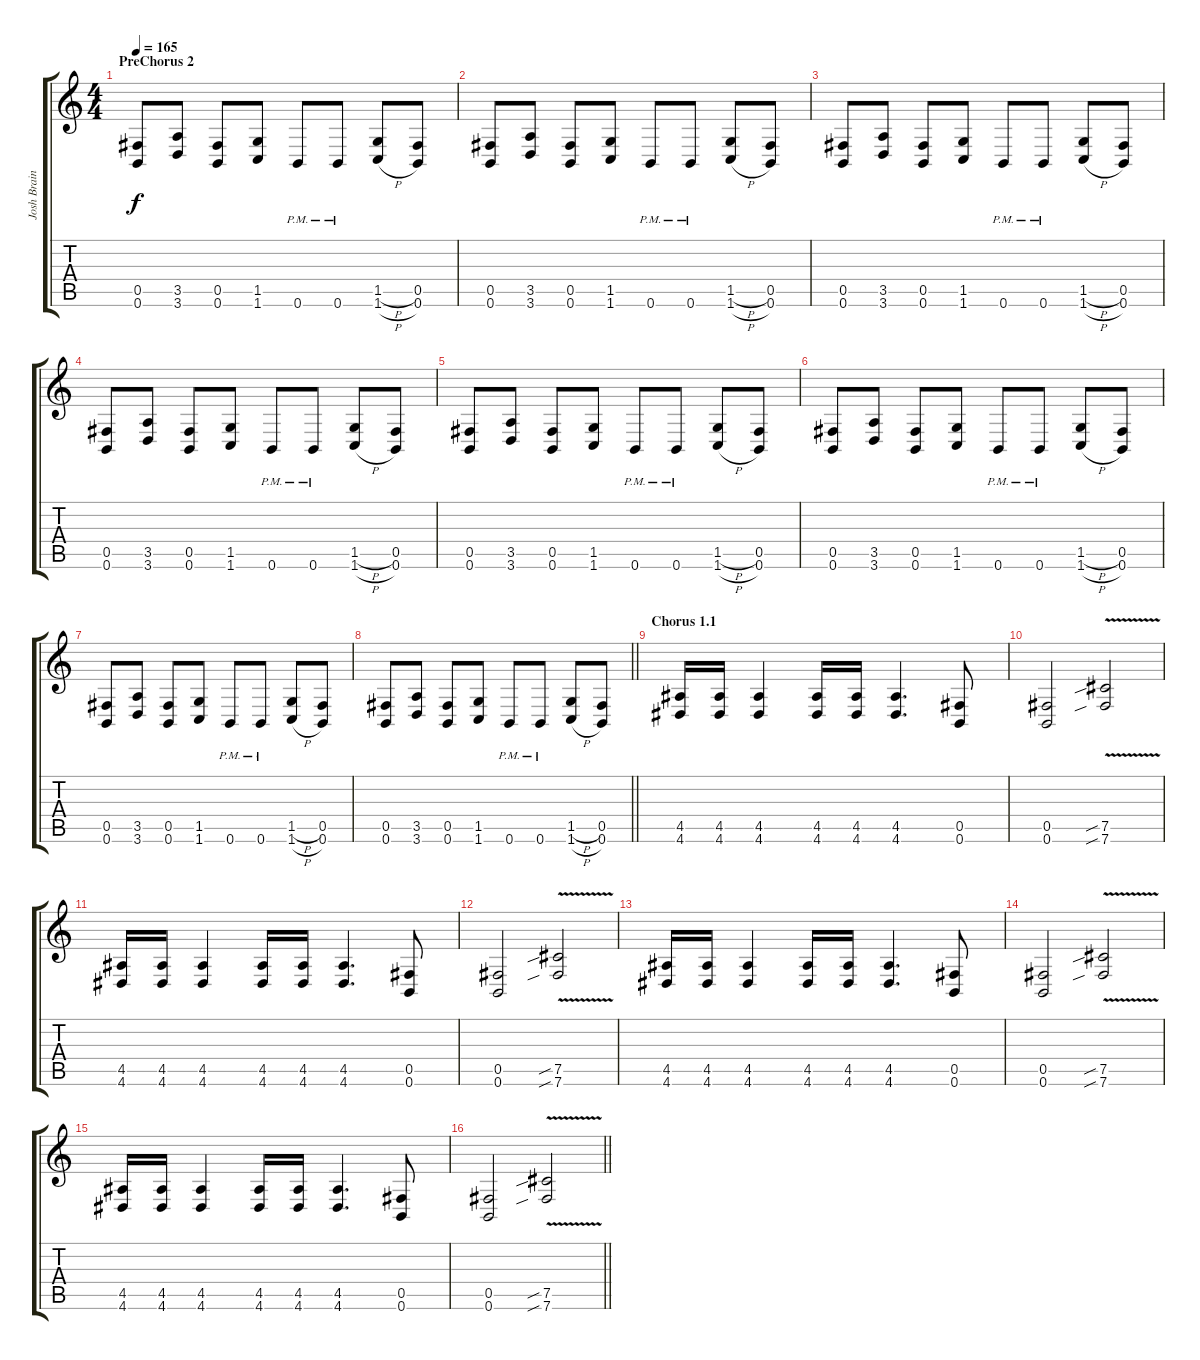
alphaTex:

\track ("Josh Brainard" "Josh Brain") {instrument distortionguitar}
\staff {score tabs}
\tuning (Db4 Ab3 E3 B2 Gb2 B1) {hide}
\ts (4 4)
\section ("" "PreChorus 2")
\tempo 165
\clef g2
\ks c
(0.5 0.6).8{dy f} (3.5 3.6).8 (0.5 0.6).8 (1.5 1.6).8 0.6{pm}.8 0.6{pm}.8 (1.5{h} 1.6{h}).8 (0.5 0.6).8 |
(0.5 0.6).8 (3.5 3.6).8 (0.5 0.6).8 (1.5 1.6).8 0.6{pm}.8 0.6{pm}.8 (1.5{h} 1.6{h}).8 (0.5 0.6).8 |
(0.5 0.6).8 (3.5 3.6).8 (0.5 0.6).8 (1.5 1.6).8 0.6{pm}.8 0.6{pm}.8 (1.5{h} 1.6{h}).8 (0.5 0.6).8 |
(0.5 0.6).8 (3.5 3.6).8 (0.5 0.6).8 (1.5 1.6).8 0.6{pm}.8 0.6{pm}.8 (1.5{h} 1.6{h}).8 (0.5 0.6).8 |
(0.5 0.6).8 (3.5 3.6).8 (0.5 0.6).8 (1.5 1.6).8 0.6{pm}.8 0.6{pm}.8 (1.5{h} 1.6{h}).8 (0.5 0.6).8 |
(0.5 0.6).8 (3.5 3.6).8 (0.5 0.6).8 (1.5 1.6).8 0.6{pm}.8 0.6{pm}.8 (1.5{h} 1.6{h}).8 (0.5 0.6).8 |
(0.5 0.6).8 (3.5 3.6).8 (0.5 0.6).8 (1.5 1.6).8 0.6{pm}.8 0.6{pm}.8 (1.5{h} 1.6{h}).8 (0.5 0.6).8 |
\barLineRight lightlight
(0.5 0.6).8 (3.5 3.6).8 (0.5 0.6).8 (1.5 1.6).8 0.6{pm}.8 0.6{pm}.8 (1.5{h} 1.6{h}).8 (0.5 0.6).8 |
\section ("" "Chorus 1.1")
(4.5 4.6).16 (4.5 4.6).16 (4.5 4.6).4 (4.5 4.6).16 (4.5 4.6).16 (4.5 4.6).4{d} (0.5 0.6).8 |
(0.5 0.6).2 (7.5{v sib} 7.6{v sib}).2 |
(4.5 4.6).16 (4.5 4.6).16 (4.5 4.6).4 (4.5 4.6).16 (4.5 4.6).16 (4.5 4.6).4{d} (0.5 0.6).8 |
(0.5 0.6).2 (7.5{v sib} 7.6{v sib}).2 |
(4.5 4.6).16 (4.5 4.6).16 (4.5 4.6).4 (4.5 4.6).16 (4.5 4.6).16 (4.5 4.6).4{d} (0.5 0.6).8 |
(0.5 0.6).2 (7.5{v sib} 7.6{v sib}).2 |
(4.5 4.6).16 (4.5 4.6).16 (4.5 4.6).4 (4.5 4.6).16 (4.5 4.6).16 (4.5 4.6).4{d} (0.5 0.6).8 |
\barLineRight lightlight
(0.5 0.6).2 (7.5{v sib} 7.6{v sib}).2
